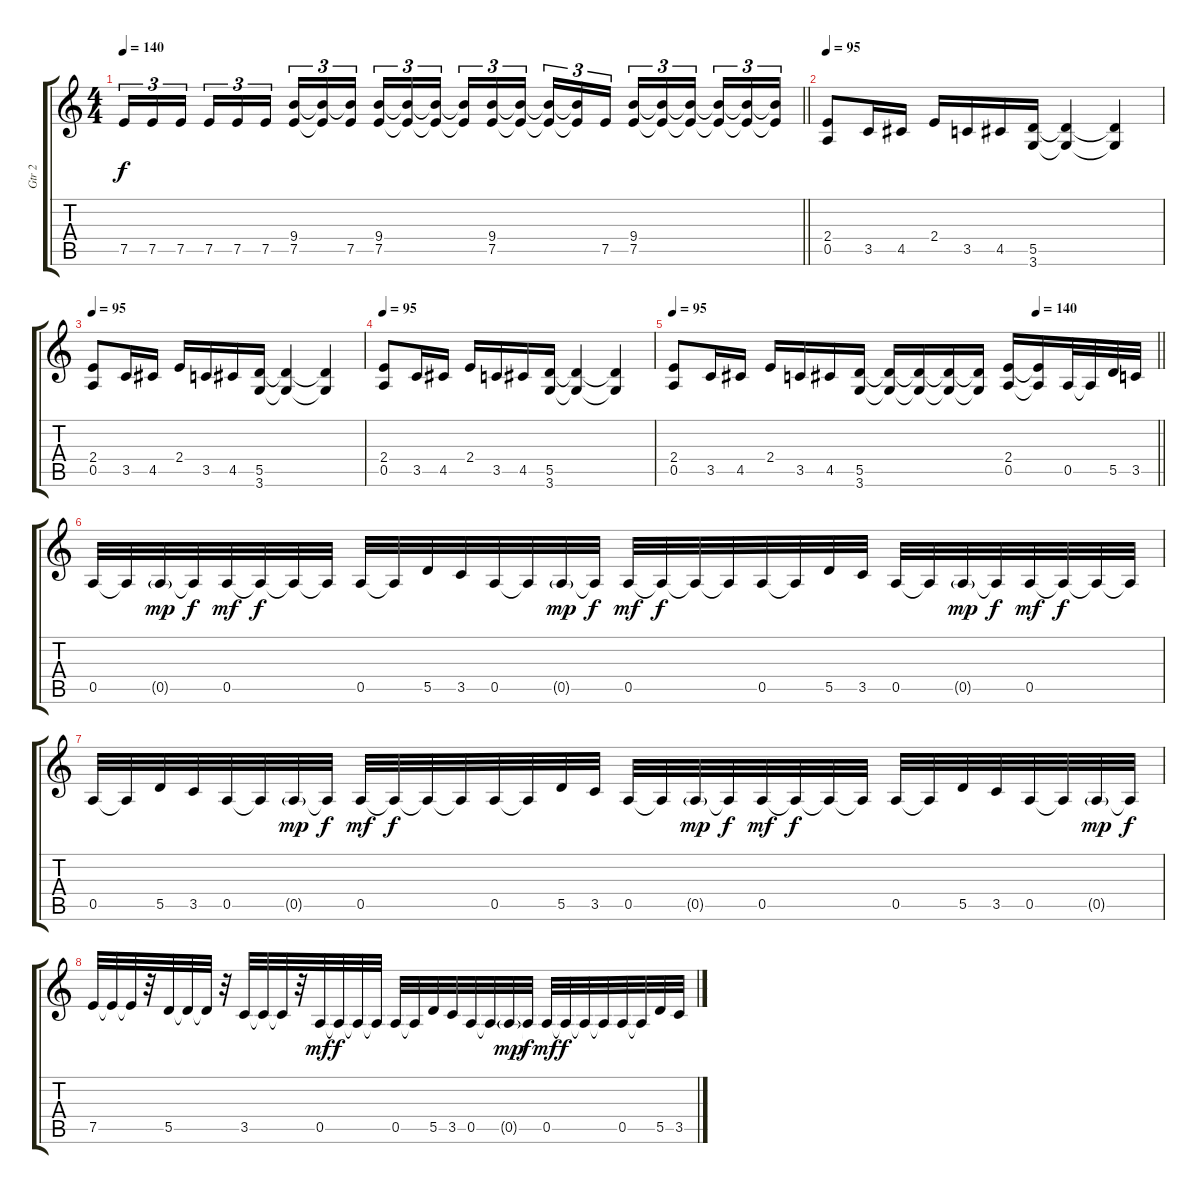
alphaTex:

\track ("Gtr 2" "Gtr 2") {instrument distortionguitar}
\staff {score tabs}
\tuning (E4 B3 G3 D3 A2 E2) {hide}
\ts (4 4)
\tempo 140
\clef g2
\barLineRight lightlight
\ks c
7.5.16{tu (3 2) dy f} 7.5.16{tu (3 2)} 7.5.16{tu (3 2)} 7.5.16{tu (3 2)} 7.5.16{tu (3 2)} 7.5.16{tu (3 2)} (9.4 7.5).16{tu (3 2)} (9.4{t} 7.5{t}).16{tu (3 2)} (9.4{t} 7.5).16{tu (3 2)} (9.4 7.5).16{tu (3 2)} (9.4{t} 7.5{t}).16{tu (3 2)} (9.4{t} 7.5{t}).16{tu (3 2)} (9.4{t} 7.5{t}).16{tu (3 2)} (9.4 7.5).16{tu (3 2)} (9.4{t} 7.5{t}).16{tu (3 2)} (9.4{t} 7.5{t}).16{tu (3 2)} (9.4{t} 7.5{t}).16{tu (3 2)} 7.5.16{tu (3 2)} (9.4 7.5).16{tu (3 2)} (9.4{t} 7.5{t}).16{tu (3 2)} (9.4{t} 7.5{t}).16{tu (3 2)} (9.4{t} 7.5{t}).16{tu (3 2)} (9.4{t} 7.5{t}).16{tu (3 2)} (9.4{t} 7.5{t}).16{tu (3 2)} |
\tempo 95
(2.4 0.5).8 3.5.16 4.5.16 2.4.16 3.5.16 4.5.16 (5.5 3.6).16 (5.5{t} 3.6{t}).4 (5.5{t} 3.6{t}).4 |
\tempo 95
(2.4 0.5).8 3.5.16 4.5.16 2.4.16 3.5.16 4.5.16 (5.5 3.6).16 (5.5{t} 3.6{t}).4 (5.5{t} 3.6{t}).4 |
\tempo 95
(2.4 0.5).8 3.5.16 4.5.16 2.4.16 3.5.16 4.5.16 (5.5 3.6).16 (5.5{t} 3.6{t}).4 (5.5{t} 3.6{t}).4 |
\tempo 95
\tempo (140 0.75)
\barLineRight lightlight
(2.4 0.5).8 3.5.16 4.5.16 2.4.16 3.5.16 4.5.16 (5.5 3.6).16 (5.5{t} 3.6{t}).16 (5.5{t} 3.6{t}).16 (5.5{t} 3.6{t}).16 (5.5{t} 3.6{t}).16 (2.4 0.5).16 (2.4{t} 0.5{t}).16 0.5.32 0.5{t}.32 5.5.32 3.5.32 |
0.5.32 0.5{t}.32 0.5{g}.32{dy mp} 0.5{t}.32{dy f} 0.5.32{dy mf} 0.5{t}.32{dy f} 0.5{t}.32 0.5{t}.32 0.5.32 0.5{t}.32 5.5.32 3.5.32 0.5.32 0.5{t}.32 0.5{g}.32{dy mp} 0.5{t}.32{dy f} 0.5.32{dy mf} 0.5{t}.32{dy f} 0.5{t}.32 0.5{t}.32 0.5.32 0.5{t}.32 5.5.32 3.5.32 0.5.32 0.5{t}.32 0.5{g}.32{dy mp} 0.5{t}.32{dy f} 0.5.32{dy mf} 0.5{t}.32{dy f} 0.5{t}.32 0.5{t}.32 |
0.5.32 0.5{t}.32 5.5.32 3.5.32 0.5.32 0.5{t}.32 0.5{g}.32{dy mp} 0.5{t}.32{dy f} 0.5.32{dy mf} 0.5{t}.32{dy f} 0.5{t}.32 0.5{t}.32 0.5.32 0.5{t}.32 5.5.32 3.5.32 0.5.32 0.5{t}.32 0.5{g}.32{dy mp} 0.5{t}.32{dy f} 0.5.32{dy mf} 0.5{t}.32{dy f} 0.5{t}.32 0.5{t}.32 0.5.32 0.5{t}.32 5.5.32 3.5.32 0.5.32 0.5{t}.32 0.5{g}.32{dy mp} 0.5{t}.32{dy f} |
7.5.32 7.5{t}.32 7.5{t}.32 r.32 5.5.32 5.5{t}.32 5.5{t}.32 r.32 3.5.32 3.5{t}.32 3.5{t}.32 r.32 0.5.32{dy mf} 0.5{t}.32{dy f} 0.5{t}.32 0.5{t}.32 0.5.32 0.5{t}.32 5.5.32 3.5.32 0.5.32 0.5{t}.32 0.5{g}.32{dy mp} 0.5{t}.32{dy f} 0.5.32{dy mf} 0.5{t}.32{dy f} 0.5{t}.32 0.5{t}.32 0.5.32 0.5{t}.32 5.5.32 3.5.32
